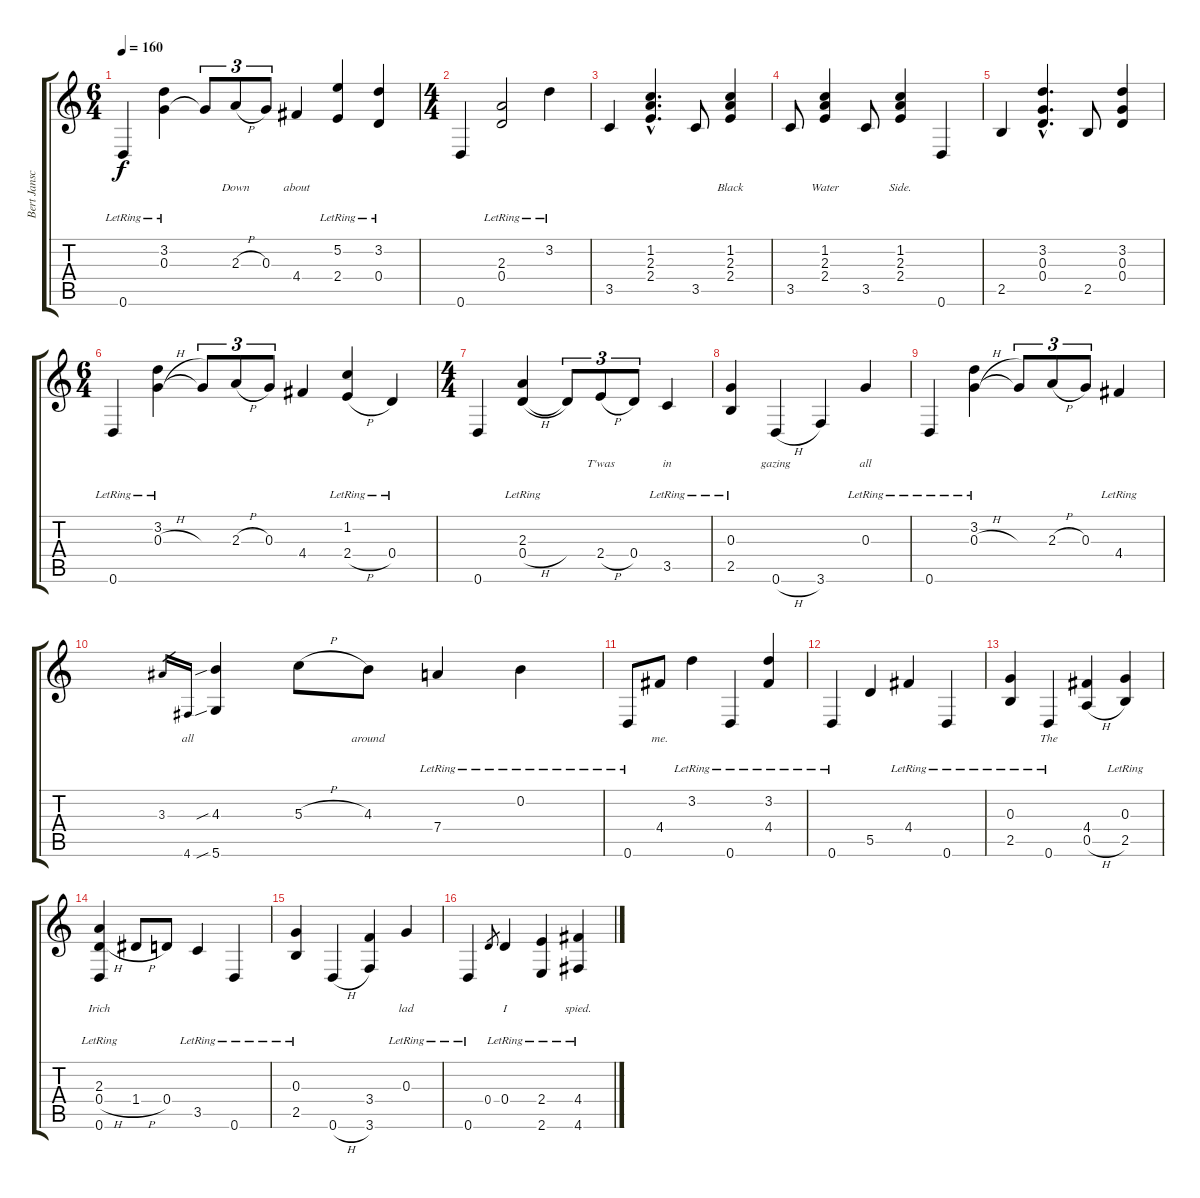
\track ("Bert Jansch" "Bert Jansc") {instrument acousticguitarsteel}
\staff {score tabs}
\tuning (E4 B3 G3 D3 A2 D2) {hide}
\ts (6 4)
\tempo 160
\clef g2
\ks c
0.6{lr}.4{lyrics (0 "") lyrics (1 "") lyrics (2 "") lyrics (3 "") lyrics (4 "") dy f} (3.2{lr} 0.3).4{lyrics (0 "") lyrics (1 "") lyrics (2 "") lyrics (3 "") lyrics (4 "")} 0.3{t}.8{tu (3 2) lyrics (0 "") lyrics (1 "") lyrics (2 "") lyrics (3 "") lyrics (4 "")} 2.3{h}.8{tu (3 2) lyrics (0 "Down") lyrics (1 "") lyrics (2 "") lyrics (3 "") lyrics (4 "")} 0.3.8{tu (3 2) lyrics (0 "") lyrics (1 "") lyrics (2 "") lyrics (3 "") lyrics (4 "")} 4.4.4{lyrics (0 "about") lyrics (1 "") lyrics (2 "") lyrics (3 "") lyrics (4 "")} (5.2{lr} 2.4{lr}).4{lyrics (0 "") lyrics (1 "") lyrics (2 "") lyrics (3 "") lyrics (4 "")} (3.2{lr} 0.4{lr}).4{lyrics (0 "") lyrics (1 "") lyrics (2 "") lyrics (3 "") lyrics (4 "")} |
\ts (4 4)
0.6.4{lyrics (0 "") lyrics (1 "") lyrics (2 "") lyrics (3 "") lyrics (4 "")} (2.3{lr} 0.4{lr}).2{lyrics (0 "") lyrics (1 "") lyrics (2 "") lyrics (3 "") lyrics (4 "")} 3.2{lr}.4{lyrics (0 "") lyrics (1 "") lyrics (2 "") lyrics (3 "") lyrics (4 "")} |
3.5.4{lyrics (0 "") lyrics (1 "") lyrics (2 "") lyrics (3 "") lyrics (4 "")} (1.2{hac} 2.3{hac} 2.4{hac}).4{d lyrics (0 "") lyrics (1 "") lyrics (2 "") lyrics (3 "") lyrics (4 "")} 3.5.8{lyrics (0 "") lyrics (1 "") lyrics (2 "") lyrics (3 "") lyrics (4 "")} (1.2 2.3 2.4).4{lyrics (0 "Black") lyrics (1 "") lyrics (2 "") lyrics (3 "") lyrics (4 "")} |
3.5.8{lyrics (0 "") lyrics (1 "") lyrics (2 "") lyrics (3 "") lyrics (4 "")} (1.2 2.3 2.4).4{lyrics (0 "Water") lyrics (1 "") lyrics (2 "") lyrics (3 "") lyrics (4 "")} 3.5.8{lyrics (0 "") lyrics (1 "") lyrics (2 "") lyrics (3 "") lyrics (4 "")} (1.2 2.3 2.4).4{lyrics (0 "Side.") lyrics (1 "") lyrics (2 "") lyrics (3 "") lyrics (4 "")} 0.6.4{lyrics (0 "") lyrics (1 "") lyrics (2 "") lyrics (3 "") lyrics (4 "")} |
2.5.4{lyrics (0 "") lyrics (1 "") lyrics (2 "") lyrics (3 "") lyrics (4 "")} (3.2{hac} 0.3{hac} 0.4{hac}).4{d lyrics (0 "") lyrics (1 "") lyrics (2 "") lyrics (3 "") lyrics (4 "")} 2.5.8{lyrics (0 "") lyrics (1 "") lyrics (2 "") lyrics (3 "") lyrics (4 "")} (3.2 0.3 0.4).4{lyrics (0 "") lyrics (1 "") lyrics (2 "") lyrics (3 "") lyrics (4 "")} |
\ts (6 4)
0.6{lr}.4{lyrics (0 "") lyrics (1 "") lyrics (2 "") lyrics (3 "") lyrics (4 "")} (3.2{lr} 0.3{h}).4{lyrics (0 "") lyrics (1 "") lyrics (2 "") lyrics (3 "") lyrics (4 "")} 0.3{t}.8{tu (3 2) lyrics (0 "") lyrics (1 "") lyrics (2 "") lyrics (3 "") lyrics (4 "")} 2.3{h}.8{tu (3 2) lyrics (0 "") lyrics (1 "") lyrics (2 "") lyrics (3 "") lyrics (4 "")} 0.3.8{tu (3 2) lyrics (0 "") lyrics (1 "") lyrics (2 "") lyrics (3 "") lyrics (4 "")} 4.4.4{lyrics (0 "") lyrics (1 "") lyrics (2 "") lyrics (3 "") lyrics (4 "")} (1.2{lr} 2.4{h}).4{lyrics (0 "") lyrics (1 "") lyrics (2 "") lyrics (3 "") lyrics (4 "")} 0.4{lr}.4{lyrics (0 "") lyrics (1 "") lyrics (2 "") lyrics (3 "") lyrics (4 "")} |
\ts (4 4)
0.6.4{lyrics (0 "") lyrics (1 "") lyrics (2 "") lyrics (3 "") lyrics (4 "")} (2.3{lr} 0.4{h}).4{lyrics (0 "") lyrics (1 "") lyrics (2 "") lyrics (3 "") lyrics (4 "")} 0.4{t}.8{tu (3 2) lyrics (0 "") lyrics (1 "") lyrics (2 "") lyrics (3 "") lyrics (4 "")} 2.4{h}.8{tu (3 2) lyrics (0 "T'was") lyrics (1 "") lyrics (2 "") lyrics (3 "") lyrics (4 "")} 0.4.8{tu (3 2) lyrics (0 "") lyrics (1 "") lyrics (2 "") lyrics (3 "") lyrics (4 "")} 3.5{lr}.4{lyrics (0 "in") lyrics (1 "") lyrics (2 "") lyrics (3 "") lyrics (4 "")} |
(0.3{lr} 2.5).4{lyrics (0 "") lyrics (1 "") lyrics (2 "") lyrics (3 "") lyrics (4 "")} 0.6{h}.4{lyrics (0 "gazing") lyrics (1 "") lyrics (2 "") lyrics (3 "") lyrics (4 "")} 3.6.4{lyrics (0 "") lyrics (1 "") lyrics (2 "") lyrics (3 "") lyrics (4 "")} 0.3{lr}.4{lyrics (0 "all") lyrics (1 "") lyrics (2 "") lyrics (3 "") lyrics (4 "")} |
0.6{lr}.4{lyrics (0 "") lyrics (1 "") lyrics (2 "") lyrics (3 "") lyrics (4 "")} (3.2{lr} 0.3{h}).4{lyrics (0 "") lyrics (1 "") lyrics (2 "") lyrics (3 "") lyrics (4 "")} 0.3{t}.8{tu (3 2) lyrics (0 "") lyrics (1 "") lyrics (2 "") lyrics (3 "") lyrics (4 "")} 2.3{h}.8{tu (3 2) lyrics (0 "") lyrics (1 "") lyrics (2 "") lyrics (3 "") lyrics (4 "")} 0.3.8{tu (3 2) lyrics (0 "") lyrics (1 "") lyrics (2 "") lyrics (3 "") lyrics (4 "")} 4.4{lr}.4{lyrics (0 "") lyrics (1 "") lyrics (2 "") lyrics (3 "") lyrics (4 "")} |
3.3.16{lyrics (0 "") lyrics (1 "") lyrics (2 "") lyrics (3 "") lyrics (4 "") gr} 4.6.16{lyrics (0 "all") lyrics (1 "") lyrics (2 "") lyrics (3 "") lyrics (4 "") gr} (4.3{sib} 5.6{sib}).4{lyrics (0 "") lyrics (1 "") lyrics (2 "") lyrics (3 "") lyrics (4 "")} 5.3{h}.8{lyrics (0 "") lyrics (1 "") lyrics (2 "") lyrics (3 "") lyrics (4 "")} 4.3.8{lyrics (0 "around") lyrics (1 "") lyrics (2 "") lyrics (3 "") lyrics (4 "")} 7.4{lr}.4{lyrics (0 "") lyrics (1 "") lyrics (2 "") lyrics (3 "") lyrics (4 "")} 0.2{lr}.4{lyrics (0 "") lyrics (1 "") lyrics (2 "") lyrics (3 "") lyrics (4 "")} |
0.6{lr}.8{lyrics (0 "") lyrics (1 "") lyrics (2 "") lyrics (3 "") lyrics (4 "")} 4.4.8{lyrics (0 "me.") lyrics (1 "") lyrics (2 "") lyrics (3 "") lyrics (4 "")} 3.2{lr}.4{lyrics (0 "") lyrics (1 "") lyrics (2 "") lyrics (3 "") lyrics (4 "")} 0.6{lr}.4{lyrics (0 "") lyrics (1 "") lyrics (2 "") lyrics (3 "") lyrics (4 "")} (3.2{lr} 4.4{lr}).4{lyrics (0 "") lyrics (1 "") lyrics (2 "") lyrics (3 "") lyrics (4 "")} |
0.6{lr}.4{lyrics (0 "") lyrics (1 "") lyrics (2 "") lyrics (3 "") lyrics (4 "")} 5.5.4{lyrics (0 "") lyrics (1 "") lyrics (2 "") lyrics (3 "") lyrics (4 "")} 4.4{lr}.4{lyrics (0 "") lyrics (1 "") lyrics (2 "") lyrics (3 "") lyrics (4 "")} 0.6{lr}.4{lyrics (0 "") lyrics (1 "") lyrics (2 "") lyrics (3 "") lyrics (4 "")} |
(0.3{lr} 2.5).4{lyrics (0 "") lyrics (1 "") lyrics (2 "") lyrics (3 "") lyrics (4 "")} 0.6{lr}.4{lyrics (0 "The") lyrics (1 "") lyrics (2 "") lyrics (3 "") lyrics (4 "")} (4.4 0.5{h}).4{lyrics (0 "") lyrics (1 "") lyrics (2 "") lyrics (3 "") lyrics (4 "")} (0.3{lr} 2.5).4{lyrics (0 "") lyrics (1 "") lyrics (2 "") lyrics (3 "") lyrics (4 "")} |
(2.3{lr} 0.4{h} 0.6{lr}).4{lyrics (0 "Irich") lyrics (1 "") lyrics (2 "") lyrics (3 "") lyrics (4 "")} 1.4{h}.8{lyrics (0 "") lyrics (1 "") lyrics (2 "") lyrics (3 "") lyrics (4 "")} 0.4.8{lyrics (0 "") lyrics (1 "") lyrics (2 "") lyrics (3 "") lyrics (4 "")} 3.5{lr}.4{lyrics (0 "") lyrics (1 "") lyrics (2 "") lyrics (3 "") lyrics (4 "")} 0.6{lr}.4{lyrics (0 "") lyrics (1 "") lyrics (2 "") lyrics (3 "") lyrics (4 "")} |
(0.3{lr} 2.5).4{lyrics (0 "") lyrics (1 "") lyrics (2 "") lyrics (3 "") lyrics (4 "")} 0.6{h}.4{lyrics (0 "") lyrics (1 "") lyrics (2 "") lyrics (3 "") lyrics (4 "")} (3.4 3.6).4{lyrics (0 "") lyrics (1 "") lyrics (2 "") lyrics (3 "") lyrics (4 "")} 0.3{lr}.4{lyrics (0 "lad") lyrics (1 "") lyrics (2 "") lyrics (3 "") lyrics (4 "")} |
0.6{lr}.4{lyrics (0 "") lyrics (1 "") lyrics (2 "") lyrics (3 "") lyrics (4 "")} 0.4.8{lyrics (0 "") lyrics (1 "") lyrics (2 "") lyrics (3 "") lyrics (4 "") gr} 0.4{lr}.4{lyrics (0 "I") lyrics (1 "") lyrics (2 "") lyrics (3 "") lyrics (4 "")} (2.4{lr} 2.6).4{lyrics (0 "") lyrics (1 "") lyrics (2 "") lyrics (3 "") lyrics (4 "")} (4.4{lr} 4.6).4{lyrics (0 "spied.") lyrics (1 "") lyrics (2 "") lyrics (3 "") lyrics (4 "")}
